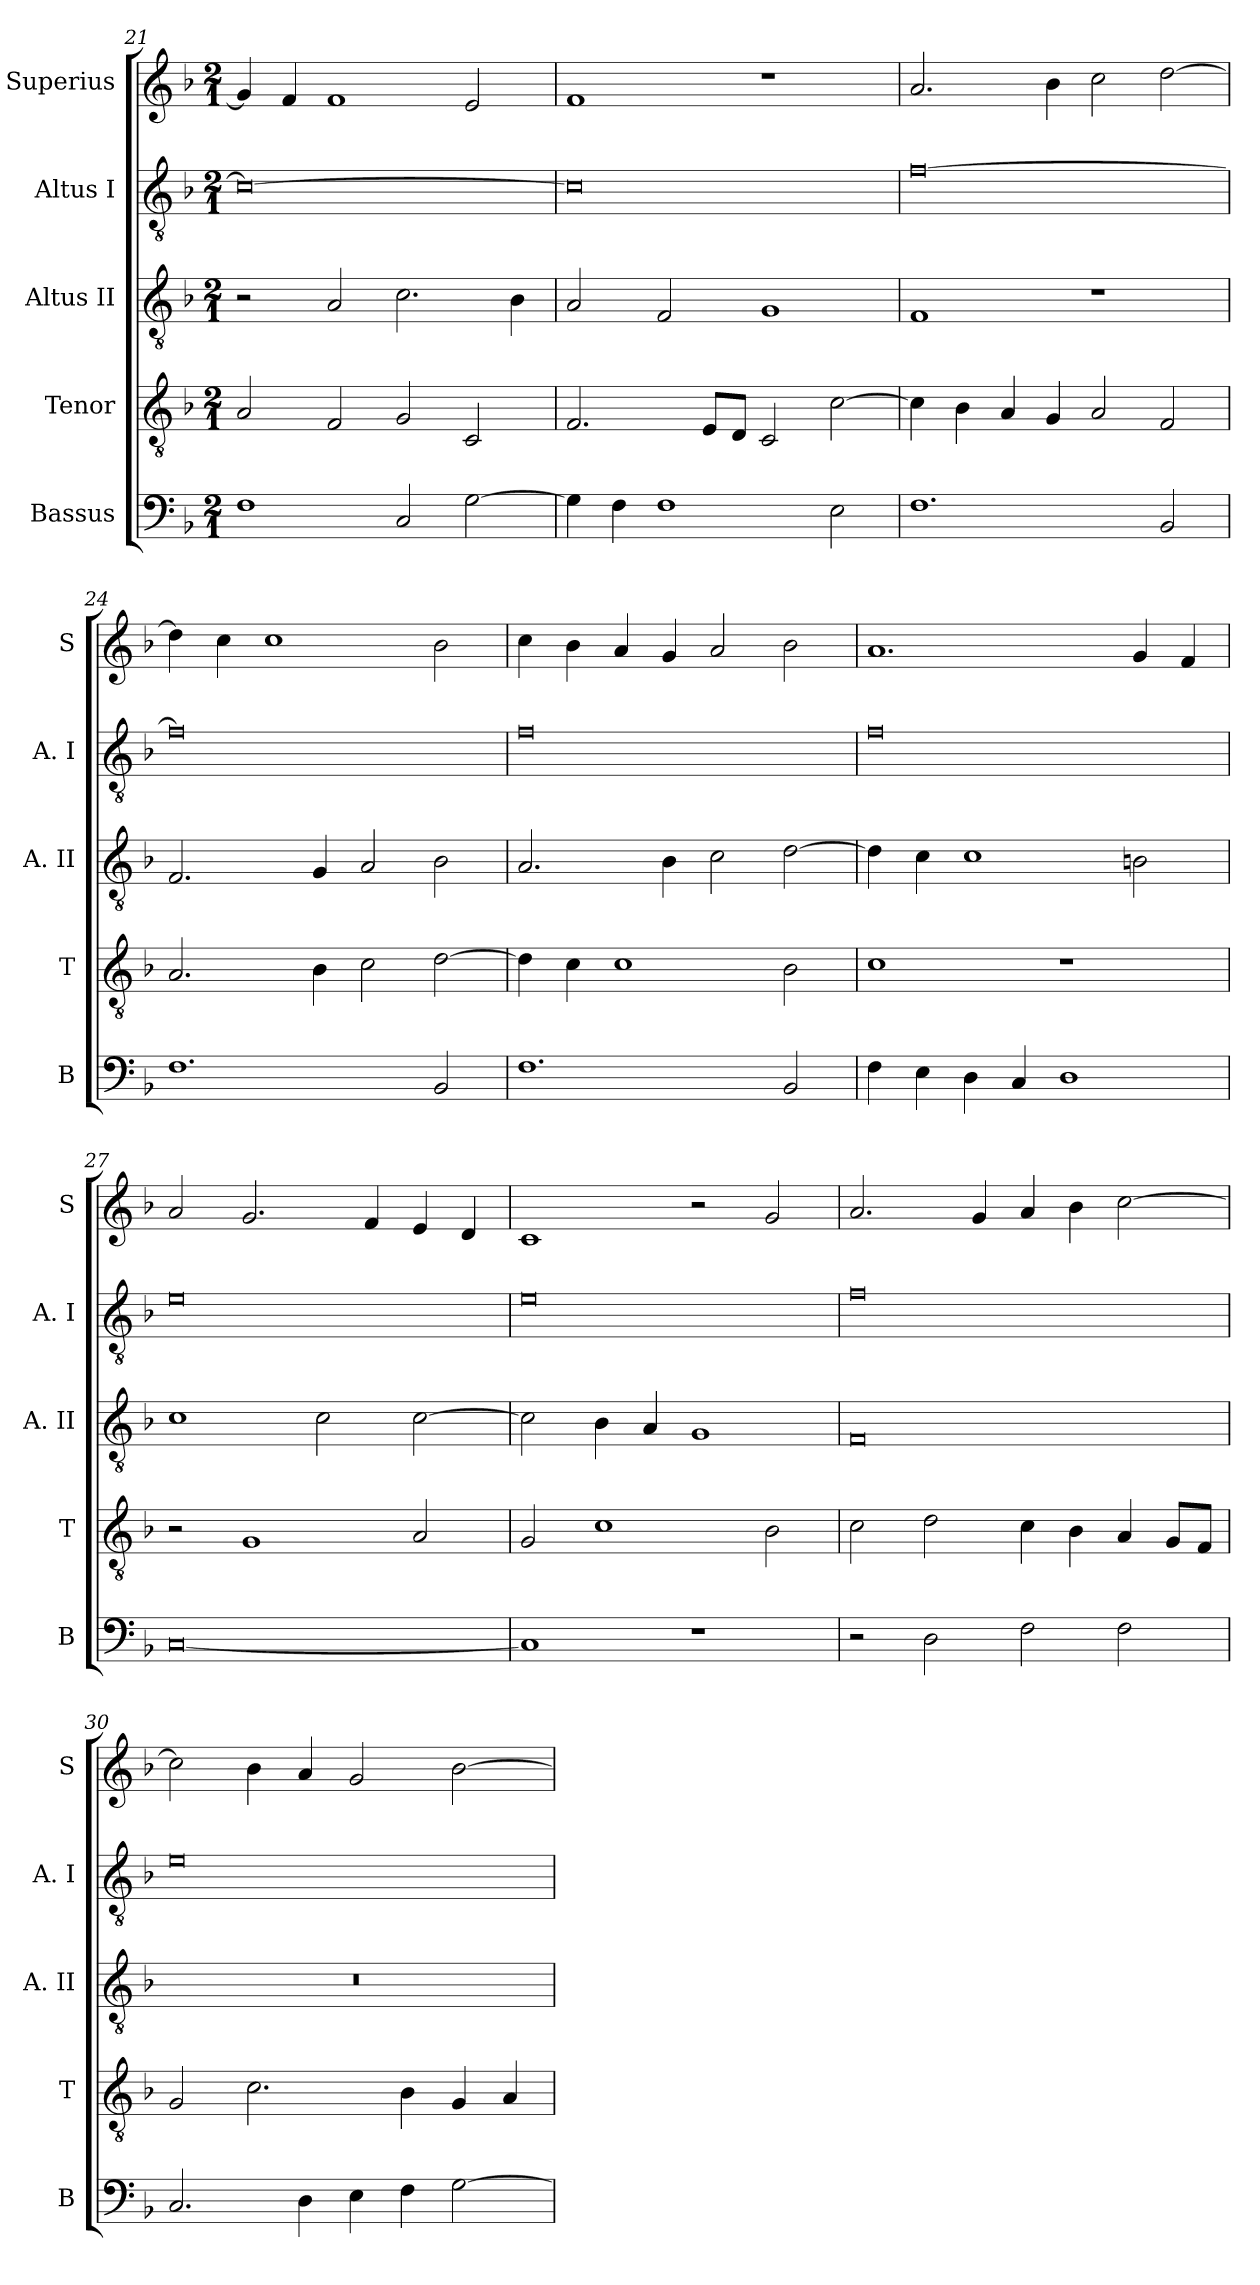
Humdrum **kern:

**kern	**kern	**kern	**kern	**kern
*part5	*part4	*part3	*part2	*part1
*staff5	*staff4	*staff3	*staff2	*staff1
*I"Bassus	*I"Tenor	*I"Altus II	*I"Altus I	*I"Superius
*I'B	*I'T	*I'A. II	*I'A. I	*I'S
*clefF4	*clefGv2	*clefGv2	*clefGv2	*clefG2
*k[b-]	*k[b-]	*k[b-]	*k[b-]	*k[b-]
*F:	*F:	*F:	*F:	*F:
*M2/1	*M2/1	*M2/1	*M2/1	*M2/1
=21	=21	=21	=21	=21
1F	2A	2r	0c_	4g]
.	.	.	.	4f
.	2F	2A	.	1f
2C	2G	2.c	.	.
[2G	2C	.	.	2e
.	.	4B-	.	.
=22	=22	=22	=22	=22
4G]	2.F	2A	0c]	1f
4F	.	.	.	.
1F	.	2F	.	.
.	8EL	.	.	.
.	8DJ	.	.	.
.	2C	1G	.	1r
2E	[2c	.	.	.
=23	=23	=23	=23	=23
1.F	4c]	1F	[0f	2.a
.	4B-	.	.	.
.	4A	.	.	.
.	4G	.	.	4b-
.	2A	1r	.	2cc
2BB-	2F	.	.	[2dd
=24	=24	=24	=24	=24
1.F	2.A	2.F	0f]	4dd]
.	.	.	.	4cc
.	.	.	.	1cc
.	4B-	4G	.	.
.	2c	2A	.	.
2BB-	[2d	2B-	.	2b-
=25	=25	=25	=25	=25
1.F	4d]	2.A	0f	4cc
.	4c	.	.	4b-
.	1c	.	.	4a
.	.	4B-	.	4g
.	.	2c	.	2a
2BB-	2B-	[2d	.	2b-
=26	=26	=26	=26	=26
4F	1c	4d]	0f	1.a
4E	.	4c	.	.
4D	.	1c	.	.
4C	.	.	.	.
1D	1r	.	.	.
.	.	2Bn	.	4g
.	.	.	.	4f
=27	=27	=27	=27	=27
[0C	2r	1c	0e	2a
.	1G	.	.	2.g
.	.	2c	.	.
.	.	.	.	4f
.	2A	[2c	.	4e
.	.	.	.	4d
=28	=28	=28	=28	=28
1C]	2G	2c]	0e	1c
.	1c	4B-	.	.
.	.	4A	.	.
1r	.	1G	.	2r
.	2B-	.	.	2g
=29	=29	=29	=29	=29
2r	2c	0F	0f	2.a
2D	2d	.	.	.
.	.	.	.	4g
2F	4c	.	.	4a
.	4B-	.	.	4b-
2F	4A	.	.	[2cc
.	8GL	.	.	.
.	8FJ	.	.	.
=30	=30	=30	=30	=30
2.C	2G	0r	0e	2cc]
.	2.c	.	.	4b-
4D	.	.	.	4a
4E	.	.	.	2g
4F	4B-	.	.	.
[2G	4G	.	.	[2b-
.	4A	.	.	.
=	=	=	=	=
*-	*-	*-	*-	*-
